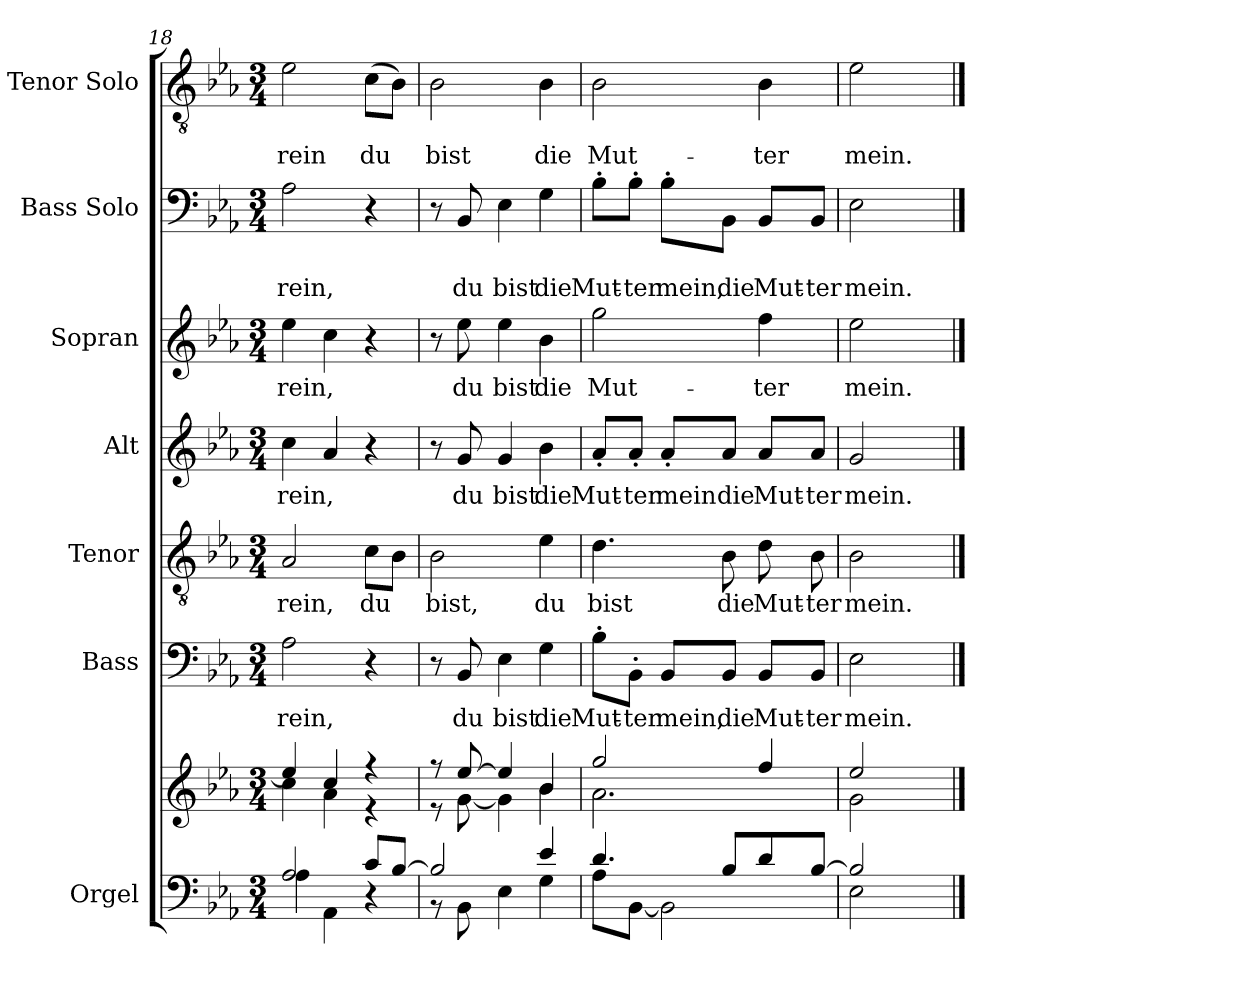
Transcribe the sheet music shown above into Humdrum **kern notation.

**kern	**kern	**kern	**text	**kern	**text	**kern	**text	**kern	**text	**kern	**text	**text	**kern	**text	**text
*part7	*part7	*part6	*part6	*part5	*part5	*part4	*part4	*part3	*part3	*part2	*part2	*part2	*part1	*part1	*part1
*staff8	*staff7	*staff6	*staff6	*staff5	*staff5	*staff4	*staff4	*staff3	*staff3	*staff2	*staff2	*staff2	*staff1	*staff1	*staff1
*I"Orgel	*	*I"Bass	*	*I"Tenor	*	*I"Alt	*	*I"Sopran	*	*I"Bass Solo	*	*	*I"Tenor Solo	*	*
*I'Org.	*	*I'B.	*	*I'T.	*	*I'A.	*	*I'S.	*	*I'B.	*	*	*I'T.	*	*
*clefF4	*clefG2	*clefF4	*	*clefGv2	*	*clefG2	*	*clefG2	*	*clefF4	*	*	*clefGv2	*	*
*k[b-e-a-]	*k[b-e-a-]	*k[b-e-a-]	*	*k[b-e-a-]	*	*k[b-e-a-]	*	*k[b-e-a-]	*	*k[b-e-a-]	*	*	*k[b-e-a-]	*	*
*E-:	*E-:	*E-:	*	*E-:	*	*E-:	*	*E-:	*	*E-:	*	*	*E-:	*	*
*M3/4	*M3/4	*M3/4	*	*M3/4	*	*M3/4	*	*M3/4	*	*M3/4	*	*	*M3/4	*	*
=18	=18	=18	=18	=18	=18	=18	=18	=18	=18	=18	=18	=18	=18	=18	=18
*^	*^	*	*	*	*	*	*	*	*	*	*	*	*	*	*
!	!	!	!	!	!LO:LY:b	!	!LO:LY:b	!	!LO:LY:b	!	!LO:LY:b	!	!	!LO:LY:b	!	!	!LO:LY:b
2A-/	4A-\	4ee-/]	4cc\	2A-\	rein,	2A-/	rein,	4cc\	rein,	4ee-\	rein,	2A-\	.	rein,	2e-\	.	rein
.	4AA-\	4cc/	4a-\	.	.	.	.	4a-/	.	4cc\	.	.	.	.	.	.	.
!	!	!	!	!	!	!	!LO:LY:b	!	!	!	!	!	!	!	!	!	!LO:LY:b
8c/L	4rC	4r	4r	4r	.	8c\L	du	4r	.	4r	.	4r	.	.	(>8c\L	.	du
[>8B-/J	.	.	.	.	.	8B-\J	.	.	.	.	.	.	.	.	8B-\J)	.	.
=19	=19	=19	=19	=19	=19	=19	=19	=19	=19	=19	=19	=19	=19	=19	=19	=19	=19
!	!	!	!	!	!	!	!LO:LY:b	!	!	!	!	!	!	!	!	!	!LO:LY:b
2B-/]	8rBB	8r	8r	8r	.	2B-\	bist,	8r	.	8r	.	8r	.	.	2B-\	.	bist
!	!	!	!	!	!LO:LY:b	!	!	!	!LO:LY:b	!	!LO:LY:b	!	!	!LO:LY:b	!	!	!
.	8BB-\	[>8ee-/	[<8g\	8BB-/	du	.	.	8g/	du	8ee-\	du	8BB-/	.	du	.	.	.
!	!	!	!	!	!LO:LY:b	!	!	!	!LO:LY:b	!	!LO:LY:b	!	!	!LO:LY:b	!	!	!
.	4E-\	4ee-/]	4g\]	4E-\	bist	.	.	4g/	bist	4ee-\	bist	4E-\	.	bist	.	.	.
!	!	!	!	!	!LO:LY:b	!	!LO:LY:b	!	!LO:LY:b	!	!LO:LY:b	!	!	!LO:LY:b	!	!	!LO:LY:b
4e-/	4G\	4b-/	4b-\	4G\	die	4e-\	du	4b-\	die	4b-\	die	4G\	.	die	4B-\	.	die
=20	=20	=20	=20	=20	=20	=20	=20	=20	=20	=20	=20	=20	=20	=20	=20	=20	=20
!	!	!	!	!	!LO:LY:b	!	!LO:LY:b	!	!LO:LY:b	!	!LO:LY:b	!	!	!LO:LY:b	!	!	!LO:LY:b
4.d/	8A-\L	2gg/	2.a-\	8B-'>\L	Mut-	4.d\	bist	8a-'</L	Mut-	2gg\	Mut-	8B-'>\L	.	Mut-	2B-\	.	Mut-
!	!	!	!	!	!LO:LY:b	!	!	!	!LO:LY:b	!	!	!	!	!LO:LY:b	!	!	!
.	[<8BB-\J	.	.	8BB-'<\J	-ter	.	.	8a-'</J	-ter	.	.	8B-'>\J	.	-ter	.	.	.
!	!	!	!	!	!LO:LY:b	!	!	!	!LO:LY:b	!	!	!	!	!LO:LY:b	!	!	!
.	2BB-\]	.	.	8BB-/L	mein,	.	.	8a-'</L	mein	.	.	8B-'>\L	.	mein,	.	.	.
!	!	!	!	!	!LO:LY:b	!	!LO:LY:b	!	!LO:LY:b	!	!	!	!	!LO:LY:b	!	!	!
8B-/L	.	.	.	8BB-/J	die	8B-\	die	8a-/J	die	.	.	8BB-\J	.	die	.	.	.
!	!	!	!	!	!LO:LY:b	!	!LO:LY:b	!	!LO:LY:b	!	!LO:LY:b	!	!	!LO:LY:b	!	!	!LO:LY:b
8d/	.	4ff/	.	8BB-/L	Mut-	8d\	Mut-	8a-/L	Mut-	4ff\	-ter	8BB-/L	.	Mut-	4B-\	.	-ter
!	!	!	!	!	!LO:LY:b	!	!LO:LY:b	!	!LO:LY:b	!	!	!	!	!LO:LY:b	!	!	!
[>8B-/J	.	.	.	8BB-/J	-ter	8B-\	-ter	8a-/J	-ter	.	.	8BB-/J	.	-ter	.	.	.
=21	=21	=21	=21	=21	=21	=21	=21	=21	=21	=21	=21	=21	=21	=21	=21	=21	=21
!	!	!	!	!	!LO:LY:b	!	!LO:LY:b	!	!LO:LY:b	!	!LO:LY:b	!	!	!LO:LY:b	!	!	!LO:LY:b
2B-/]	2E-\	2ee-/	2g\	2E-\	mein.	2B-\	mein.	2g/	mein.	2ee-\	mein.	2E-\	.	mein.	2e-\	.	mein.
4ryy	4ryy	4ryy	4ryy	4ryy	.	4ryy	.	4ryy	.	4ryy	.	4ryy	.	.	4ryy	.	.
*v	*v	*	*	*	*	*	*	*	*	*	*	*	*	*	*	*	*
*	*v	*v	*	*	*	*	*	*	*	*	*	*	*	*	*	*
==	==	==	==	==	==	==	==	==	==	==	==	==	==	==	==
*-	*-	*-	*-	*-	*-	*-	*-	*-	*-	*-	*-	*-	*-	*-	*-
